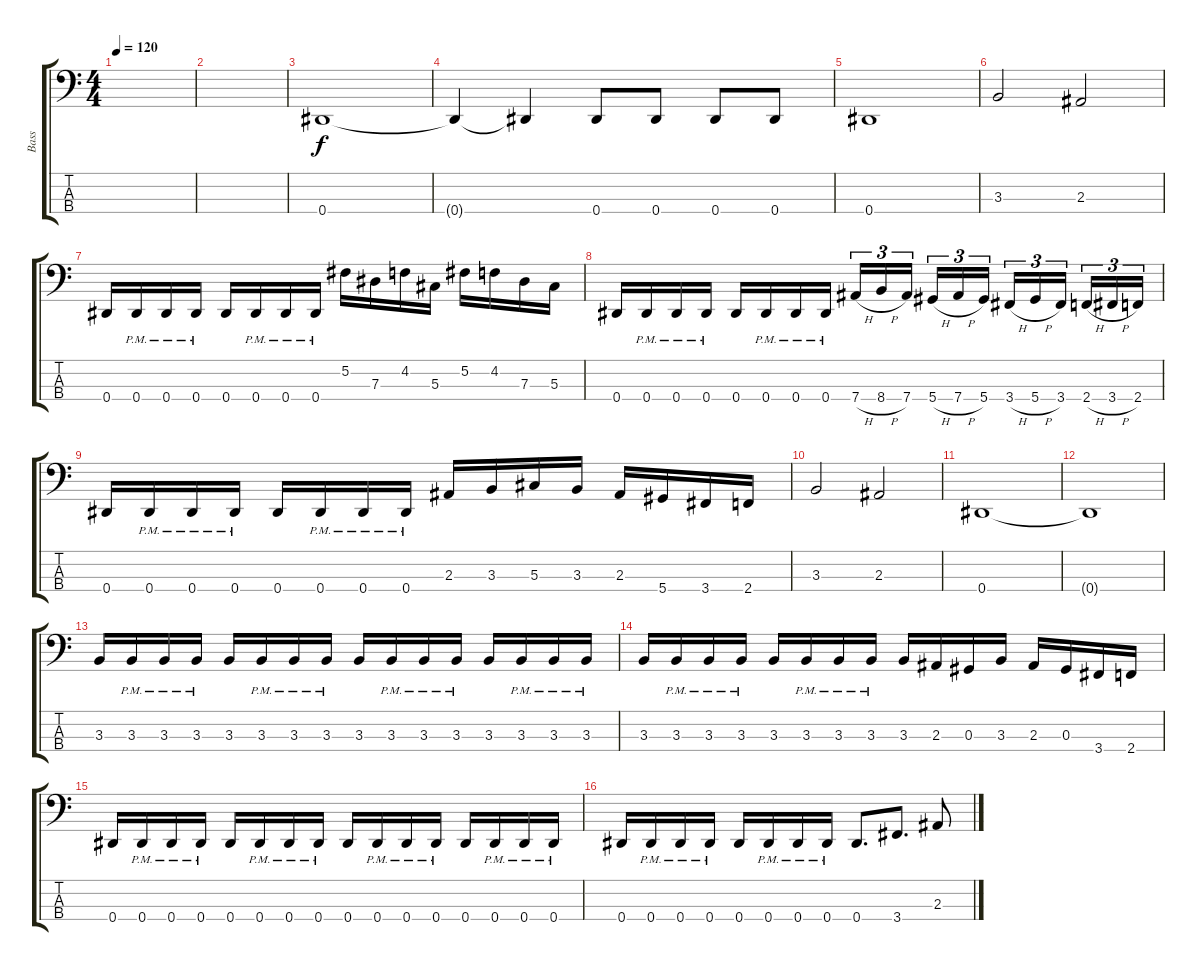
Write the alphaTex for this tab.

\track ("Bass" "Bass") {instrument electricbasspick}
\staff {score tabs}
\tuning (Gb2 Db2 Ab1 Eb1) {hide}
\ts (4 4)
\tempo 120
\clef f4
\ks c
|
|
0.4.1 |
0.4{t}.4 0.4{t}.4 0.4.8 0.4.8 0.4.8 0.4.8 |
0.4.1 |
3.3.2 2.3.2 |
0.4.16 0.4{pm}.16 0.4{pm}.16 0.4{pm}.16 0.4.16 0.4{pm}.16 0.4{pm}.16 0.4{pm}.16 5.2.16 7.3.16 4.2.16 5.3.16 5.2.16 4.2.16 7.3.16 5.3.16 |
0.4.16 0.4{pm}.16 0.4{pm}.16 0.4{pm}.16 0.4.16 0.4{pm}.16 0.4{pm}.16 0.4{pm}.16 7.4{h}.16{tu (3 2)} 8.4{h}.16{tu (3 2)} 7.4.16{tu (3 2)} 5.4{h}.16{tu (3 2)} 7.4{h}.16{tu (3 2)} 5.4.16{tu (3 2)} 3.4{h}.16{tu (3 2)} 5.4{h}.16{tu (3 2)} 3.4.16{tu (3 2)} 2.4{h}.16{tu (3 2)} 3.4{h}.16{tu (3 2)} 2.4.16{tu (3 2)} |
0.4.16 0.4{pm}.16 0.4{pm}.16 0.4{pm}.16 0.4.16 0.4{pm}.16 0.4{pm}.16 0.4{pm}.16 2.3.16 3.3.16 5.3.16 3.3.16 2.3.16 5.4.16 3.4.16 2.4.16 |
3.3.2 2.3.2 |
0.4.1 |
0.4{t}.1 |
3.3.16 3.3{pm}.16 3.3{pm}.16 3.3{pm}.16 3.3.16 3.3{pm}.16 3.3{pm}.16 3.3{pm}.16 3.3.16 3.3{pm}.16 3.3{pm}.16 3.3{pm}.16 3.3.16 3.3{pm}.16 3.3{pm}.16 3.3{pm}.16 |
3.3.16 3.3{pm}.16 3.3{pm}.16 3.3{pm}.16 3.3.16 3.3{pm}.16 3.3{pm}.16 3.3{pm}.16 3.3.16 2.3.16 0.3.16 3.3.16 2.3.16 0.3.16 3.4.16 2.4.16 |
0.4.16 0.4{pm}.16 0.4{pm}.16 0.4{pm}.16 0.4.16 0.4{pm}.16 0.4{pm}.16 0.4{pm}.16 0.4.16 0.4{pm}.16 0.4{pm}.16 0.4{pm}.16 0.4.16 0.4{pm}.16 0.4{pm}.16 0.4{pm}.16 |
0.4.16 0.4{pm}.16 0.4{pm}.16 0.4{pm}.16 0.4.16 0.4{pm}.16 0.4{pm}.16 0.4{pm}.16 0.4.8{d} 3.4.8{d} 2.3.8
